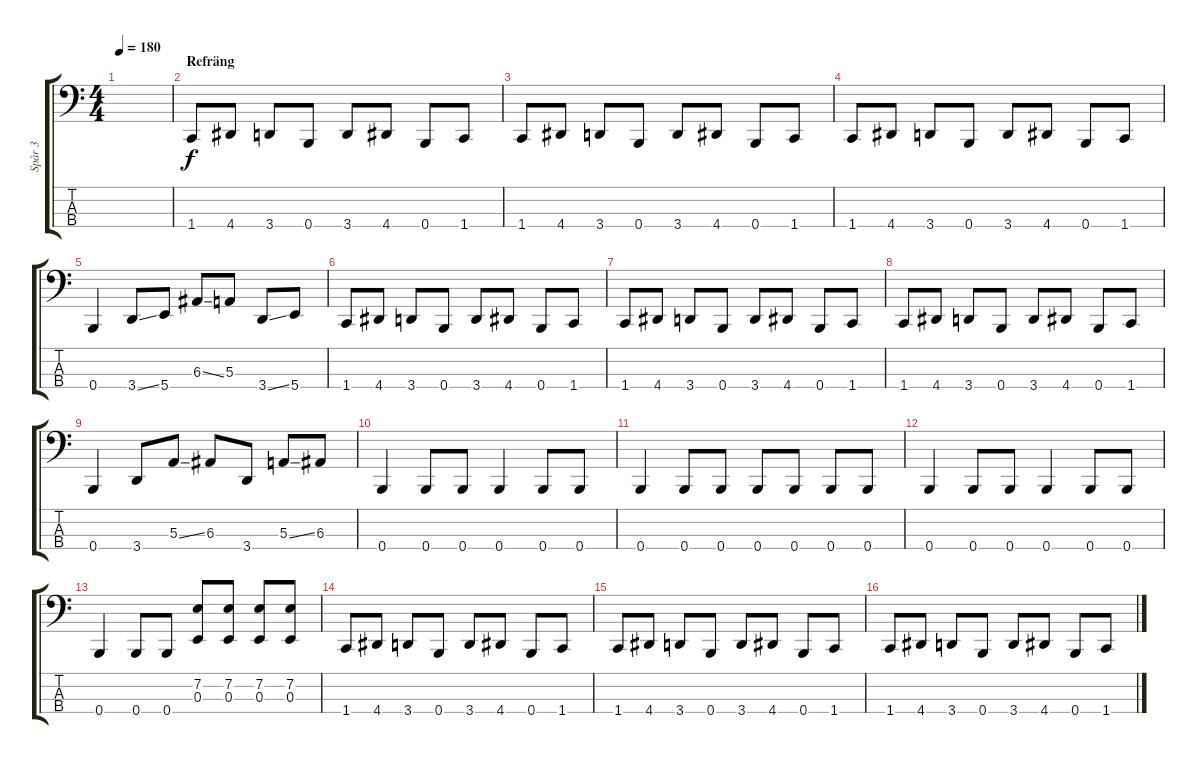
\track ("Spår 3" "Spår 3") {instrument electricbasspick}
\staff {score tabs}
\tuning (D2 A1 E1 B0) {hide}
\ts (4 4)
\tempo 180
\clef f4
\ks c
|
\section ("" "Refräng")
1.4.8 4.4.8 3.4.8 0.4.8 3.4.8 4.4.8 0.4.8 1.4.8 |
1.4.8 4.4.8 3.4.8 0.4.8 3.4.8 4.4.8 0.4.8 1.4.8 |
1.4.8 4.4.8 3.4.8 0.4.8 3.4.8 4.4.8 0.4.8 1.4.8 |
0.4.4 3.4{ss}.8 5.4.8 6.3{ss}.8 5.3.8 3.4{ss}.8 5.4.8 |
1.4.8 4.4.8 3.4.8 0.4.8 3.4.8 4.4.8 0.4.8 1.4.8 |
1.4.8 4.4.8 3.4.8 0.4.8 3.4.8 4.4.8 0.4.8 1.4.8 |
1.4.8 4.4.8 3.4.8 0.4.8 3.4.8 4.4.8 0.4.8 1.4.8 |
0.4.4 3.4.8 5.3{ss}.8 6.3.8 3.4.8 5.3{ss}.8 6.3.8 |
0.4.4 0.4.8 0.4.8 0.4.4 0.4.8 0.4.8 |
0.4.4 0.4.8 0.4.8 0.4.8 0.4.8 0.4.8 0.4.8 |
0.4.4 0.4.8 0.4.8 0.4.4 0.4.8 0.4.8 |
0.4.4 0.4.8 0.4.8 (7.2 0.3).8 (7.2 0.3).8 (7.2 0.3).8 (7.2 0.3).8 |
1.4.8 4.4.8 3.4.8 0.4.8 3.4.8 4.4.8 0.4.8 1.4.8 |
1.4.8 4.4.8 3.4.8 0.4.8 3.4.8 4.4.8 0.4.8 1.4.8 |
1.4.8 4.4.8 3.4.8 0.4.8 3.4.8 4.4.8 0.4.8 1.4.8
